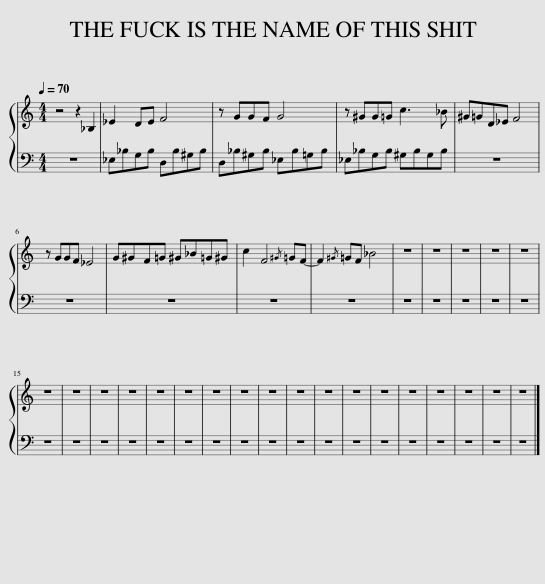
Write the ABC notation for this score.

X:1
%%score { 1 | 2 }
L:1/8
Q:1/4=70
M:4/4
I:linebreak $
K:C
V:1 treble
V:2 bass
V:1
 z4 z2 _B,2 | _E2 DE F4 | z GGF G4 | z ^GG=G c3 _B | ^G=GD_E F4 |$ %5
 z GGF _E4 | G^GF=G ^G_B=G^G | c2 F4{/^G} =GF- | F2{/^G} =GF _B4 | z8 | %10
 z8 | z8 | z8 | z8 |$ z8 | %15
 z8 | z8 | z8 | z8 | z8 | %20
 z8 | z8 | z8 | z8 | z8 | %25
 z8 | z8 | z8 | z8 | z8 | %30
 z8 | z8 |] %32
V:2
 z8 | _E,_B,G,B, D,B,^G,B, | D,_B,^G,B, _E,B,=G,B, | _E,_B,G,B, ^G,B,G,B, | z8 |$ %5
 z8 | z8 | z8 | z8 | z8 | %10
 z8 | z8 | z8 | z8 |$ z8 | %15
 z8 | z8 | z8 | z8 | z8 | %20
 z8 | z8 | z8 | z8 | z8 | %25
 z8 | z8 | z8 | z8 | z8 | %30
 z8 | z8 |] %32
